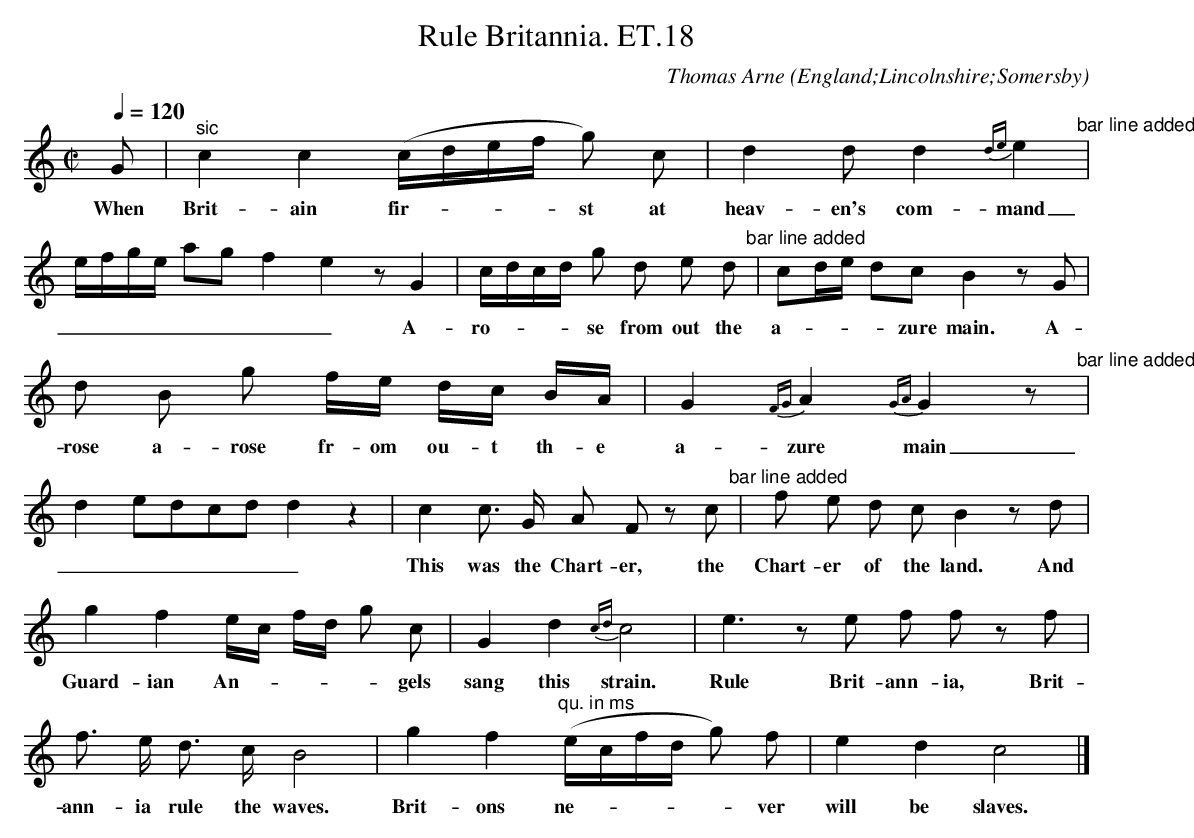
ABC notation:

X:1
T:Rule Britannia. ET.18
M:C|
L:1/8
Q:1/4=120
C:Thomas Arne
O:England;Lincolnshire;Somersby
K:C
G|"^sic"c2c2(c/d/e/f/ g) c|d2dd2 {de}e2"^bar line added"|e/f/g/e/ ag f2e2zG2|c/d/c/d/ g d e d"bar line added"| cd/e/ dc B2zG|
w:When Brit-ain fir----st at heav-en's com-mand________A-ro----se from out the a----zure main. A-rose a-
d B g f/e/ d/c/ B/A/|G2 {FG} A2{GA} G2z"^bar line added"| d2 edcdd2z2|c2c> G A Fz c"^bar line added"| f e d c B2zd|
w:rose a-rose fr-om ou-t th-e a-zure main______This was the Chart-er, the Chart-er of the land. And
g2f2e/c/ f/d/ g c|G2d2 {cd}c4|e3ze f f zf|f> e d> c B4|g2f2 "^qu. in ms"(e/c/f/d/ g) f|e2d2c4|]
w:Guard-ian An-----gels sang this strain. Rule Brit-ann-ia, Brit-ann-ia rule the waves. Brit-ons ne-----ver will be slaves.
